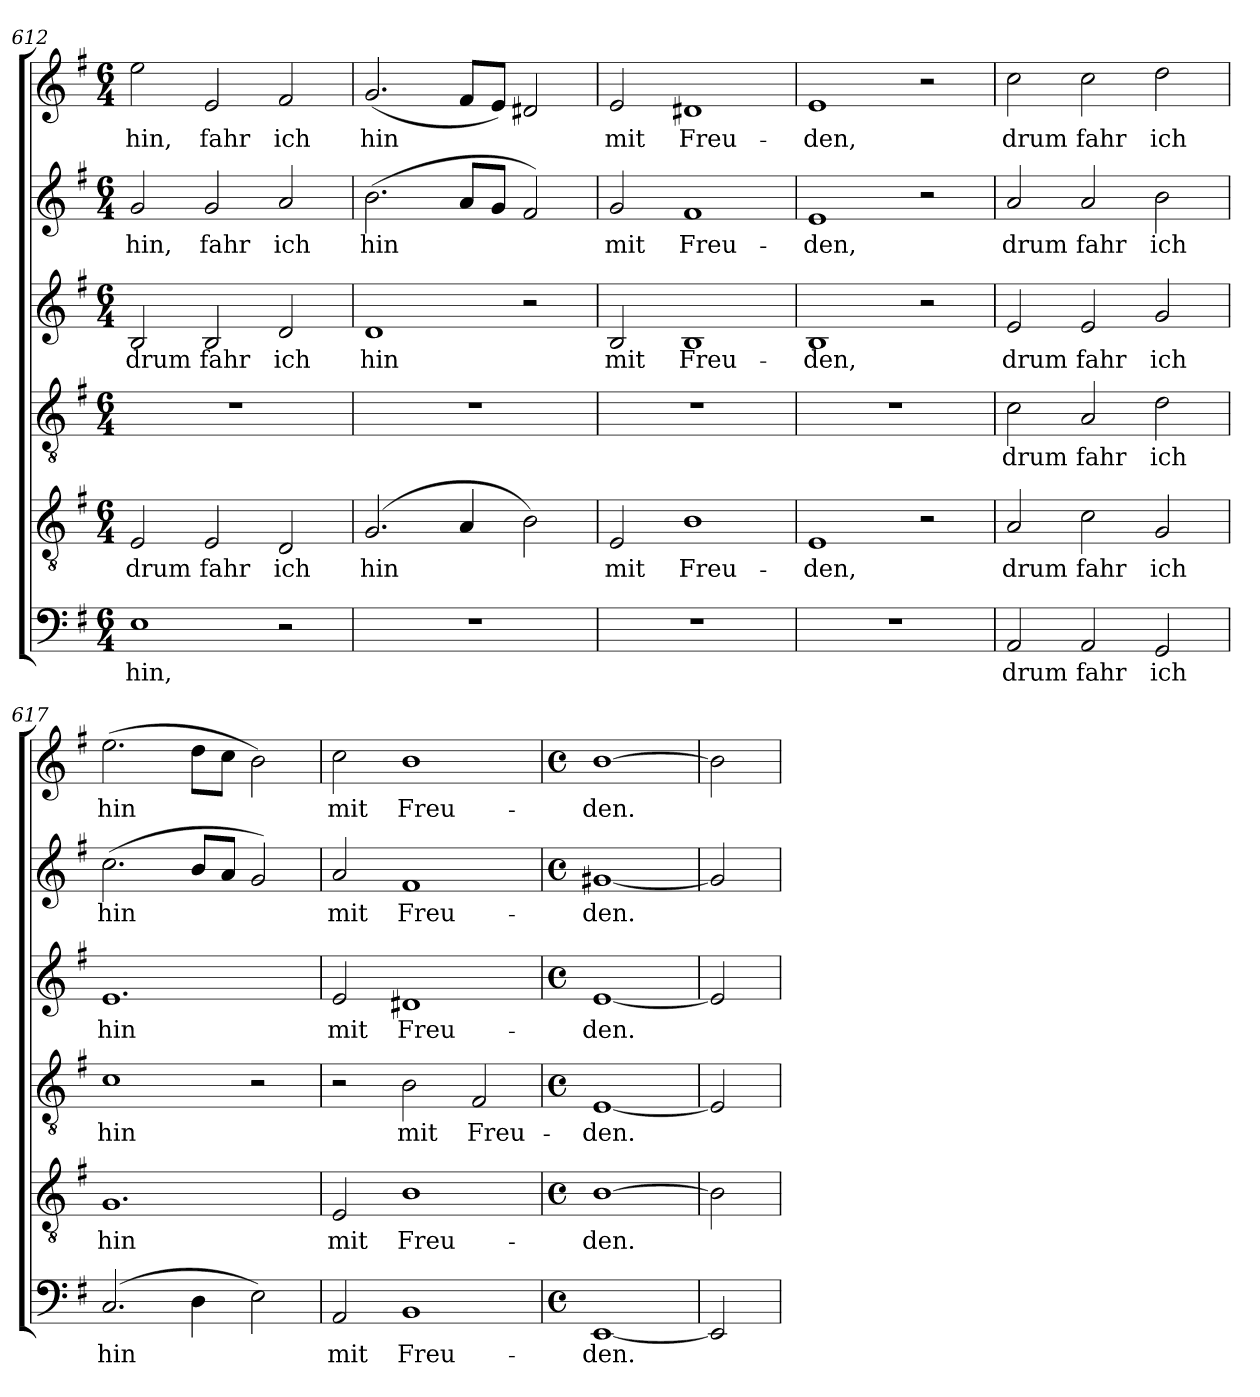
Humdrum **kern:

**kern	**text	**kern	**text	**kern	**text	**kern	**text	**kern	**text	**kern	**text
*part6	*part6	*part5	*part5	*part4	*part4	*part3	*part3	*part2	*part2	*part1	*part1
*staff6	*staff6	*staff5	*staff5	*staff4	*staff4	*staff3	*staff3	*staff2	*staff2	*staff1	*staff1
*clefF4	*	*clefGv2	*	*clefGv2	*	*clefG2	*	*clefG2	*	*clefG2	*
*k[f#]	*	*k[f#]	*	*k[f#]	*	*k[f#]	*	*k[f#]	*	*k[f#]	*
*G:	*	*G:	*	*G:	*	*G:	*	*G:	*	*G:	*
*M6/4	*	*M6/4	*	*M6/4	*	*M6/4	*	*M6/4	*	*M6/4	*
=612	=612	=612	=612	=612	=612	=612	=612	=612	=612	=612	=612
!	!LO:LY:b	!	!LO:LY:b	!	!	!	!LO:LY:b	!	!LO:LY:b	!	!LO:LY:b
1E	hin,	2E/	drum	1.r	.	2B/	drum	2g/	hin,	2ee\	hin,
!	!	!	!LO:LY:b	!	!	!	!LO:LY:b	!	!LO:LY:b	!	!LO:LY:b
.	.	2E/	fahr	.	.	2B/	fahr	2g/	fahr	2e/	fahr
!	!	!	!LO:LY:b	!	!	!	!LO:LY:b	!	!LO:LY:b	!	!LO:LY:b
2r	.	2D/	ich	.	.	2d/	ich	2a/	ich	2f#/	ich
!!LO:LB:g=z
=613	=613	=613	=613	=613	=613	=613	=613	=613	=613	=613	=613
!	!	!	!LO:LY:b	!	!	!	!LO:LY:b	!	!LO:LY:b	!	!LO:LY:b
1.r	.	(<2.G/	hin	1.r	.	1d	hin	(<2.b\	hin	(<2.g/	hin
.	.	4A/	.	.	.	.	.	8a/L	.	8f#/L	.
.	.	.	.	.	.	.	.	8g/J	.	8e/J)	.
.	.	2B\)	.	.	.	2r	.	2f#/)	.	2d#X/	.
=614	=614	=614	=614	=614	=614	=614	=614	=614	=614	=614	=614
!	!	!	!LO:LY:b	!	!	!	!LO:LY:b	!	!LO:LY:b	!	!LO:LY:b
1.r	.	2E/	mit	1.r	.	2B/	mit	2g/	mit	2e/	mit
!	!	!	!LO:LY:b	!	!	!	!LO:LY:b	!	!LO:LY:b	!	!LO:LY:b
.	.	1B	Freu-	.	.	1B	Freu-	1f#	Freu-	1d#X	Freu-
=615	=615	=615	=615	=615	=615	=615	=615	=615	=615	=615	=615
!	!	!	!LO:LY:b	!	!	!	!LO:LY:b	!	!LO:LY:b	!	!LO:LY:b
1.r	.	1E	-den,	1.r	.	1B	-den,	1e	-den,	1e	-den,
.	.	2r	.	.	.	2r	.	2r	.	2r	.
=616	=616	=616	=616	=616	=616	=616	=616	=616	=616	=616	=616
!	!LO:LY:b	!	!LO:LY:b	!	!LO:LY:b	!	!LO:LY:b	!	!LO:LY:b	!	!LO:LY:b
2AA/	drum	2A/	drum	2c\	drum	2e/	drum	2a/	drum	2cc\	drum
!	!LO:LY:b	!	!LO:LY:b	!	!LO:LY:b	!	!LO:LY:b	!	!LO:LY:b	!	!LO:LY:b
2AA/	fahr	2c\	fahr	2A/	fahr	2e/	fahr	2a/	fahr	2cc\	fahr
!	!LO:LY:b	!	!LO:LY:b	!	!LO:LY:b	!	!LO:LY:b	!	!LO:LY:b	!	!LO:LY:b
2GG/	ich	2G/	ich	2d\	ich	2g/	ich	2b\	ich	2dd\	ich
=617	=617	=617	=617	=617	=617	=617	=617	=617	=617	=617	=617
!	!LO:LY:b	!	!LO:LY:b	!	!LO:LY:b	!	!LO:LY:b	!	!LO:LY:b	!	!LO:LY:b
(>2.C/	hin	1.G	hin	1c	hin	1.e	hin	(<2.cc\	hin	(>2.ee\	hin
4D\	.	.	.	.	.	.	.	8b/L	.	8dd\L	.
.	.	.	.	.	.	.	.	8a/J	.	8cc\J	.
2E\)	.	.	.	2r	.	.	.	2g/)	.	2b\)	.
=618	=618	=618	=618	=618	=618	=618	=618	=618	=618	=618	=618
!	!LO:LY:b	!	!LO:LY:b	!	!	!	!LO:LY:b	!	!LO:LY:b	!	!LO:LY:b
2AA/	mit	2E/	mit	2r	.	2e/	mit	2a/	mit	2cc\	mit
!	!LO:LY:b	!	!LO:LY:b	!	!LO:LY:b	!	!LO:LY:b	!	!LO:LY:b	!	!LO:LY:b
1BB	Freu-	1B	Freu-	2B\	mit	1d#X	Freu-	1f#	Freu-	1b	Freu-
!	!	!	!	!	!LO:LY:b	!	!	!	!	!	!
.	.	.	.	2F#/	Freu-	.	.	.	.	.	.
=619	=619	=619	=619	=619	=619	=619	=619	=619	=619	=619	=619
*M4/4	*	*M4/4	*	*M4/4	*	*M4/4	*	*M4/4	*	*M4/4	*
*met(c)	*	*met(c)	*	*met(c)	*	*met(c)	*	*met(c)	*	*met(c)	*
!	!LO:LY:b	!	!LO:LY:b	!	!LO:LY:b	!	!LO:LY:b	!	!LO:LY:b	!	!LO:LY:b
[1EE	-den.	[1B	-den.	[1E	-den.	[1e	-den.	[1g#X	-den.	[1b	-den.
=620	=620	=620	=620	=620	=620	=620	=620	=620	=620	=620	=620
2EE]	.	2B]	.	2E]	.	2e]	.	2g#]	.	2b]	.
=	=	=	=	=	=	=	=	=	=	=	=
*-	*-	*-	*-	*-	*-	*-	*-	*-	*-	*-	*-
